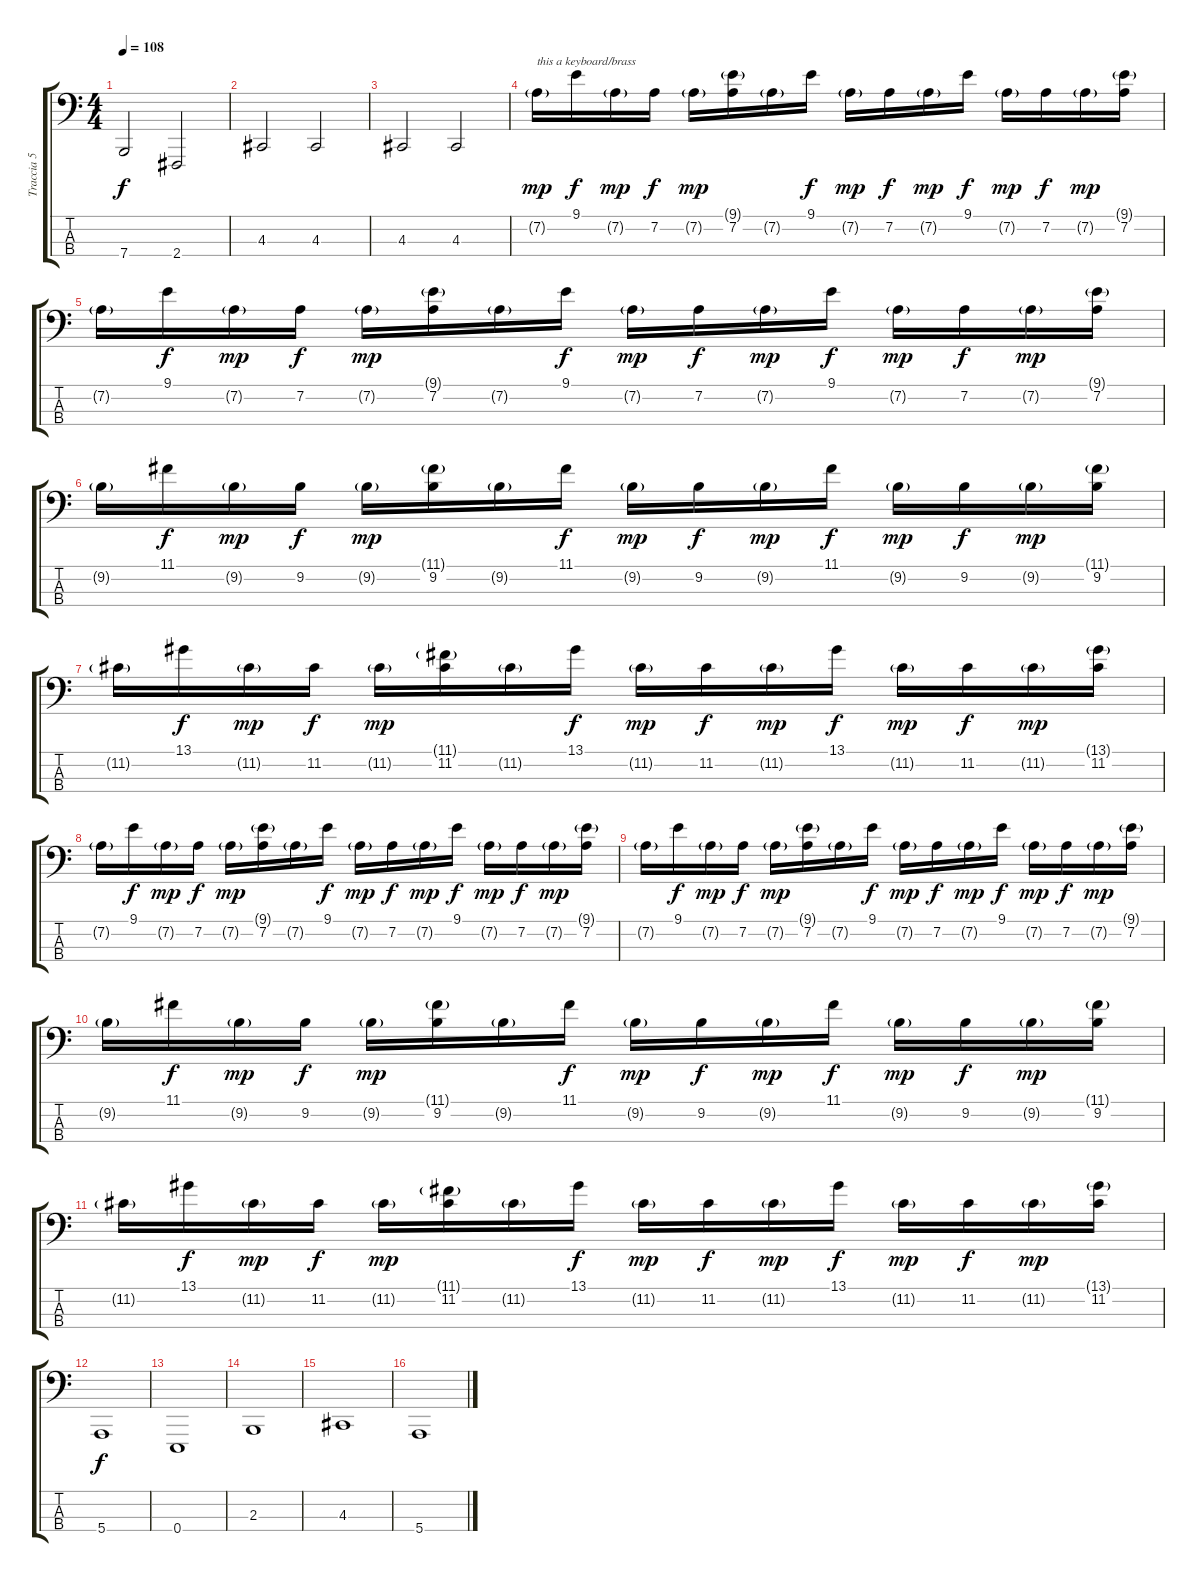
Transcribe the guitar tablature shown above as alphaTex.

\track ("Traccia 5" "Traccia 5") {instrument acousticgrandpiano}
\staff {score tabs}
\tuning (G3 D3 A1 E1) {hide}
\ts (4 4)
\tempo 108
\clef f4
\ks c
7.4.2{dy f} 2.4.2 |
4.3.2 4.3.2 |
4.3.2 4.3.2 |
7.2{g}.16{txt "this a keyboard/brass" dy mp volume 5} 9.1.16{dy f} 7.2{g}.16{dy mp} 7.2.16{dy f} 7.2{g}.16{dy mp} (9.1{g} 7.2).16 7.2{g}.16 9.1.16{dy f} 7.2{g}.16{dy mp} 7.2.16{dy f} 7.2{g}.16{dy mp} 9.1.16{dy f} 7.2{g}.16{dy mp} 7.2.16{dy f} 7.2{g}.16{dy mp} (9.1{g} 7.2).16 |
7.2{g}.16{volume 3} 9.1.16{dy f} 7.2{g}.16{dy mp} 7.2.16{dy f} 7.2{g}.16{dy mp} (9.1{g} 7.2).16 7.2{g}.16 9.1.16{dy f} 7.2{g}.16{dy mp} 7.2.16{dy f} 7.2{g}.16{dy mp} 9.1.16{dy f} 7.2{g}.16{dy mp} 7.2.16{dy f} 7.2{g}.16{dy mp} (9.1{g} 7.2).16 |
9.2{g}.16{volume 4} 11.1.16{dy f} 9.2{g}.16{dy mp} 9.2.16{dy f} 9.2{g}.16{dy mp} (11.1{g} 9.2).16 9.2{g}.16 11.1.16{dy f} 9.2{g}.16{dy mp} 9.2.16{dy f} 9.2{g}.16{dy mp} 11.1.16{dy f} 9.2{g}.16{dy mp} 9.2.16{dy f} 9.2{g}.16{dy mp} (11.1{g} 9.2).16 |
11.2{g}.16{volume 5} 13.1.16{dy f} 11.2{g}.16{dy mp} 11.2.16{dy f} 11.2{g}.16{dy mp} (11.1{g} 11.2).16 11.2{g}.16 13.1.16{dy f} 11.2{g}.16{dy mp} 11.2.16{dy f} 11.2{g}.16{dy mp} 13.1.16{dy f} 11.2{g}.16{dy mp} 11.2.16{dy f} 11.2{g}.16{dy mp} (13.1{g} 11.2).16 |
7.2{g}.16{volume 7} 9.1.16{dy f} 7.2{g}.16{dy mp} 7.2.16{dy f} 7.2{g}.16{dy mp} (9.1{g} 7.2).16 7.2{g}.16 9.1.16{dy f} 7.2{g}.16{dy mp} 7.2.16{dy f} 7.2{g}.16{dy mp} 9.1.16{dy f} 7.2{g}.16{dy mp} 7.2.16{dy f} 7.2{g}.16{dy mp} (9.1{g} 7.2).16 |
7.2{g}.16{volume 5} 9.1.16{dy f} 7.2{g}.16{dy mp} 7.2.16{dy f} 7.2{g}.16{dy mp} (9.1{g} 7.2).16 7.2{g}.16 9.1.16{dy f} 7.2{g}.16{dy mp} 7.2.16{dy f} 7.2{g}.16{dy mp} 9.1.16{dy f} 7.2{g}.16{dy mp} 7.2.16{dy f} 7.2{g}.16{dy mp} (9.1{g} 7.2).16 |
9.2{g}.16 11.1.16{dy f} 9.2{g}.16{dy mp} 9.2.16{dy f} 9.2{g}.16{dy mp} (11.1{g} 9.2).16 9.2{g}.16 11.1.16{dy f} 9.2{g}.16{dy mp} 9.2.16{dy f} 9.2{g}.16{dy mp} 11.1.16{dy f} 9.2{g}.16{dy mp} 9.2.16{dy f} 9.2{g}.16{dy mp} (11.1{g} 9.2).16 |
11.2{g}.16 13.1.16{dy f} 11.2{g}.16{dy mp} 11.2.16{dy f} 11.2{g}.16{dy mp} (11.1{g} 11.2).16 11.2{g}.16 13.1.16{dy f} 11.2{g}.16{dy mp} 11.2.16{dy f} 11.2{g}.16{dy mp} 13.1.16{dy f} 11.2{g}.16{dy mp} 11.2.16{dy f} 11.2{g}.16{dy mp} (13.1{g} 11.2).16 |
5.4.1{dy f} |
0.4.1 |
2.3.1 |
4.3.1 |
5.4.1
